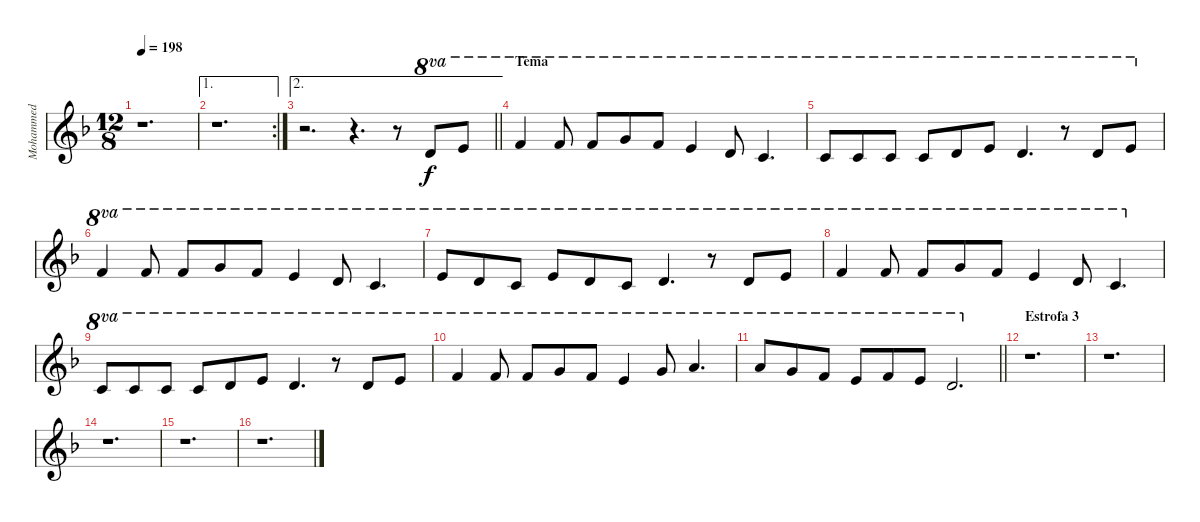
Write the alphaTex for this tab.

\track ("Mohammed" "Mohammed") {instrument violin}
\staff {score}
\tuning (E5 A4 D4 G3) {hide}
\ts (12 8)
\tempo 198
\clef g2
\ks dminor
r.1{d dy f} |
\ae 1
\rc 2
r.1{d} |
\ae 2
\barLineRight lightlight
r.2{d} r.4{d} r.8 5.2.8{ot 8va} 0.1.8{ot 8va} |
\section ("" "Tema")
1.1.4{ot 8va} 1.1.8{ot 8va} 1.1.8{ot 8va} 3.1.8{ot 8va} 1.1.8{ot 8va} 0.1.4{ot 8va} 5.2.8{ot 8va} 3.2.4{d ot 8va} |
3.2.8{ot 8va} 3.2.8{ot 8va} 3.2.8{ot 8va} 3.2.8{ot 8va} 5.2.8{ot 8va} 0.1.8{ot 8va} 5.2.4{d ot 8va} r.8{ot 8va} 5.2.8{ot 8va} 0.1.8{ot 8va} |
1.1.4{ot 8va} 1.1.8{ot 8va} 1.1.8{ot 8va} 3.1.8{ot 8va} 1.1.8{ot 8va} 0.1.4{ot 8va} 5.2.8{ot 8va} 3.2.4{d ot 8va} |
0.1.8{ot 8va} 5.2.8{ot 8va} 3.2.8{ot 8va} 0.1.8{ot 8va} 5.2.8{ot 8va} 3.2.8{ot 8va} 5.2.4{d ot 8va} r.8{ot 8va} 5.2.8{ot 8va} 0.1.8{ot 8va} |
1.1.4{ot 8va} 1.1.8{ot 8va} 1.1.8{ot 8va} 3.1.8{ot 8va} 1.1.8{ot 8va} 0.1.4{ot 8va} 5.2.8{ot 8va} 3.2.4{d ot 8va} |
3.2.8{ot 8va} 3.2.8{ot 8va} 3.2.8{ot 8va} 3.2.8{ot 8va} 5.2.8{ot 8va} 0.1.8{ot 8va} 5.2.4{d ot 8va} r.8{ot 8va} 5.2.8{ot 8va} 0.1.8{ot 8va} |
1.1.4{ot 8va} 1.1.8{ot 8va} 1.1.8{ot 8va} 3.1.8{ot 8va} 1.1.8{ot 8va} 0.1.4{ot 8va} 3.1.8{ot 8va} 5.1.4{d ot 8va} |
\barLineRight lightlight
5.1.8{ot 8va} 3.1.8{ot 8va} 1.1.8{ot 8va} 0.1.8{ot 8va} 1.1.8{ot 8va} 0.1.8{ot 8va} 5.2.2{d ot 8va} |
\section ("" "Estrofa 3")
r.1{d} |
r.1{d} |
r.1{d} |
r.1{d} |
r.1{d}
